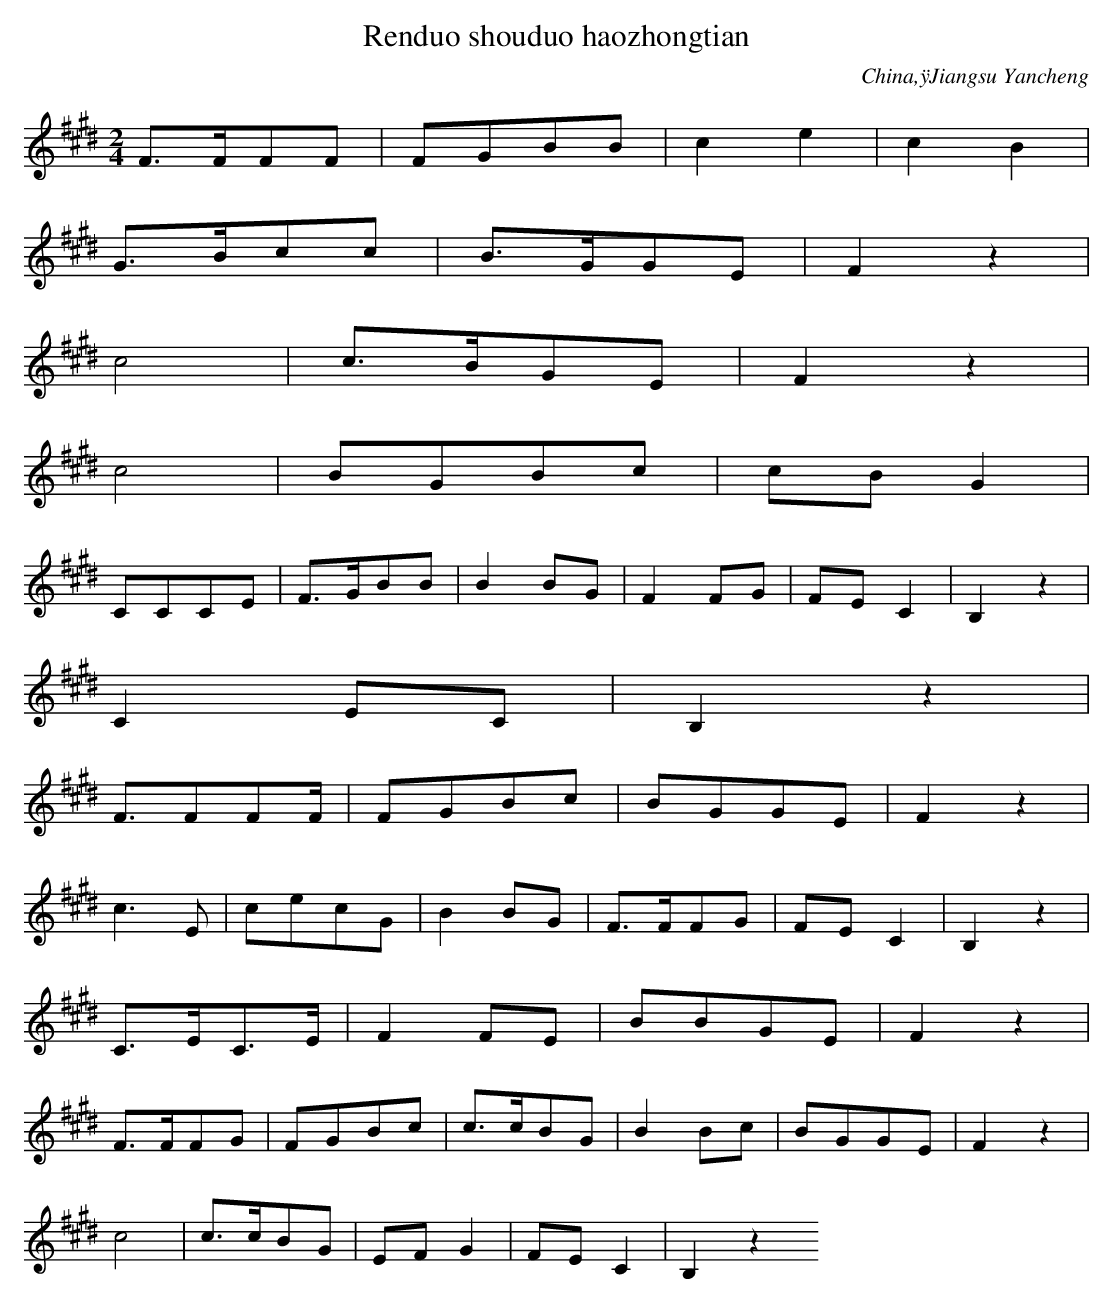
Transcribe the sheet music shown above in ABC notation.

X:1
T: Renduo shouduo haozhongtian
O: China,ÿJiangsu Yancheng
M: 2/4
L: 1/16
K: E
F3FF2F2 | F2G2B2B2 | c4e4 | c4B4 |
G3Bc2c2 | B3GG2E2 | F4z4 |
c8 | c3BG2E2 | F4z4 |
c8 | B2G2B2c2 | c2B2G4 |
C2C2C2E2 | F3GB2B2 | B4B2G2 | F4F2G2 | F2E2C4 | B,4z4 |
C4E2C2 | B,4z4 |
F3F2F2F | F2G2B2c2 | B2G2G2E2 | F4z4 |
c6E2 | c2e2c2G2 | B4B2G2 | F3FF2G2 | F2E2C4 | B,4z4 |
C3EC3E | F4F2E2 | B2B2G2E2 | F4z4 |
F3FF2G2 | F2G2B2c2 | c3cB2G2 | B4B2c2 | B2G2G2E2 | F4z4 |
c8 | c3cB2G2 | E2F2G4 | F2E2C4 | B,4z4
